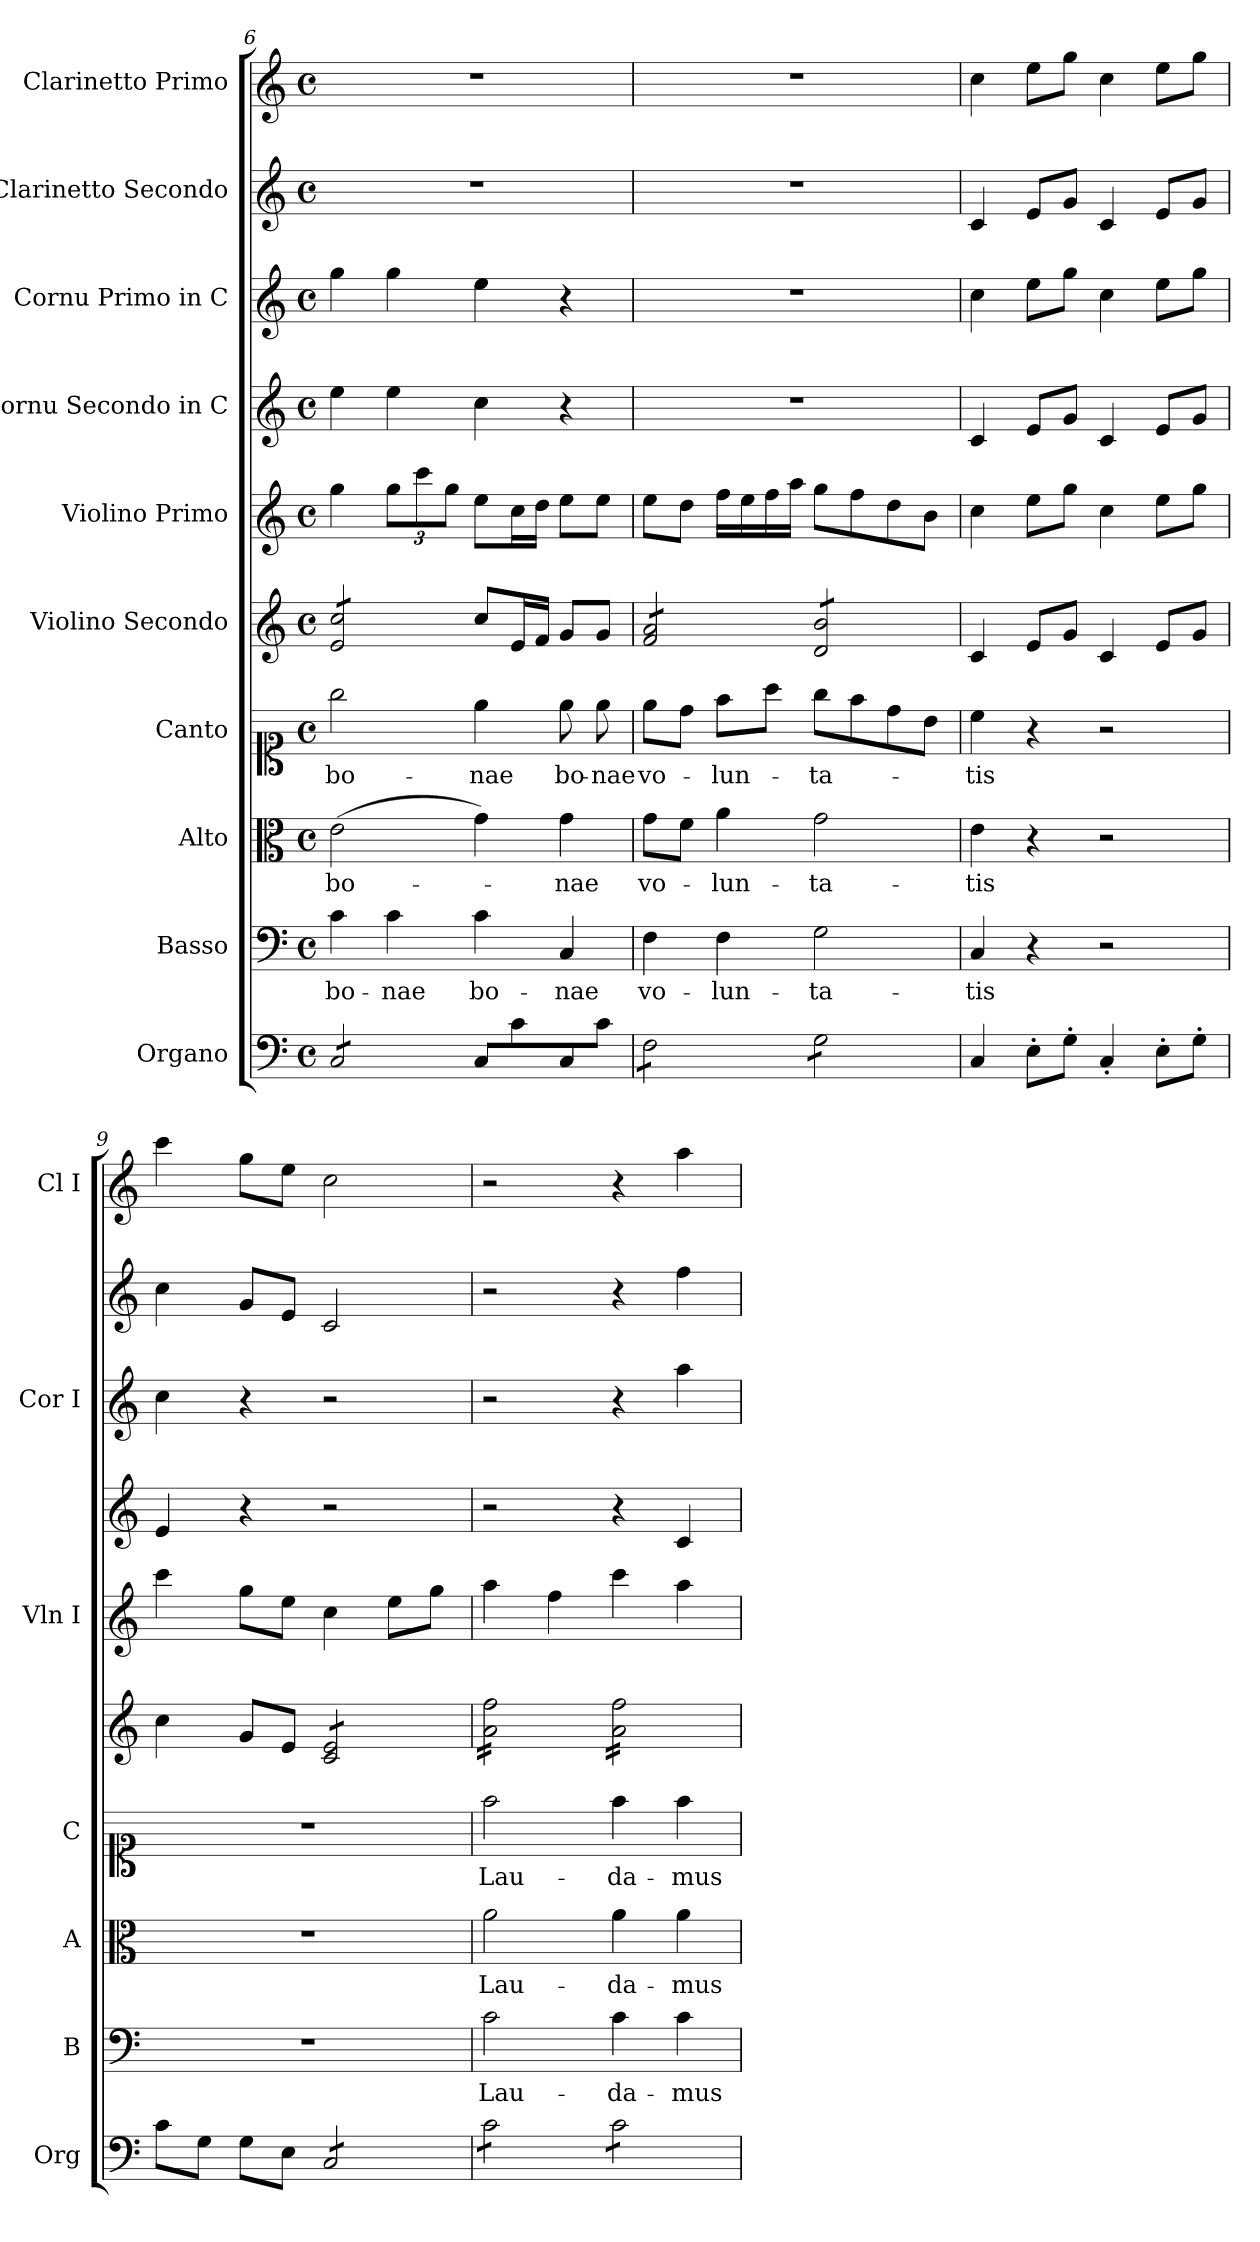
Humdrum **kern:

**kern	**kern	**text	**kern	**text	**kern	**text	**kern	**kern	**kern	**kern	**kern	**kern
*part10	*part9	*part9	*part8	*part8	*part7	*part7	*part6	*part5	*part4	*part3	*part2	*part1
*staff10	*staff9	*staff9	*staff8	*staff8	*staff7	*staff7	*staff6	*staff5	*staff4	*staff3	*staff2	*staff1
*I"Organo	*I"Basso	*	*I"Alto	*	*I"Canto	*	*I"Violino Secondo	*I"Violino Primo	*I"Cornu Secondo in C	*I"Cornu Primo in C	*I"Clarinetto Secondo	*I"Clarinetto Primo
*I'Org	*I'B	*	*I'A	*	*I'C	*	*	*I'Vln I	*	*I'Cor I	*	*I'Cl I
*clefF4	*clefF4	*	*clefC3	*	*clefC1	*	*clefG2	*clefG2	*clefG2	*clefG2	*clefG2	*clefG2
*k[]	*k[]	*	*k[]	*	*k[]	*	*k[]	*k[]	*k[]	*k[]	*k[]	*k[]
*M4/4	*M4/4	*	*M4/4	*	*M4/4	*	*M4/4	*M4/4	*M4/4	*M4/4	*M4/4	*M4/4
*met(c)	*met(c)	*	*met(c)	*	*met(c)	*	*met(c)	*met(c)	*met(c)	*met(c)	*met(c)	*met(c)
=6	=6	=6	=6	=6	=6	=6	=6	=6	=6	=6	=6	=6
*tremolo	*	*	*	*	*	*	*	*	*	*	*	*
*	*	*	*	*	*	*	*tremolo	*	*	*	*	*
8CL	4c	bo-	(>2e	bo-	2gg	bo-	8e 8ccL	4gg	4ee	4gg	1r	1r
8C	.	.	.	.	.	.	8e 8cc	.	.	.	.	.
8C	4c	-nae	.	.	.	.	8e 8cc	12ggL	4ee	4gg	.	.
.	.	.	.	.	.	.	.	12ccc	.	.	.	.
8CJ	.	.	.	.	.	.	8e 8ccJ	.	.	.	.	.
*	*	*	*	*	*	*	*Xtremolo	*	*	*	*	*
*Xtremolo	*	*	*	*	*	*	*	*	*	*	*	*
.	.	.	.	.	.	.	.	12ggJ	.	.	.	.
8C/L	4c	bo-	4g)	.	4ee	-nae	8cc\L	8eeL	4cc	4ee	.	.
8c\	.	.	.	.	.	.	16e/L	16ccL	.	.	.	.
.	.	.	.	.	.	.	16f/JJ	16ddJJ	.	.	.	.
8C/	4C	-nae	4g	-nae	8ee	bo-	8gL	8eeL	4r	4r	.	.
8c\J	.	.	.	.	8ee	-nae	8gJ	8eeJ	.	.	.	.
=7	=7	=7	=7	=7	=7	=7	=7	=7	=7	=7	=7	=7
*tremolo	*	*	*	*	*	*	*	*	*	*	*	*
*	*	*	*	*	*	*	*tremolo	*	*	*	*	*
8FL	4F	vo-	8gL	vo-	8eeL	vo-	8f 8aL	8eeL	1r	1r	1r	1r
8F	.	.	8fJ	.	8ddJ	.	8f 8a	8ddJ	.	.	.	.
8F	4F	-lun-	4a	-lun-	8ffL	-lun-	8f 8a	16ffLL	.	.	.	.
.	.	.	.	.	.	.	.	16ee	.	.	.	.
8FJ	.	.	.	.	8aaJ	.	8f 8aJ	16ff	.	.	.	.
.	.	.	.	.	.	.	.	16aaJJ	.	.	.	.
8GL	2G	-ta-	2g	-ta-	8ggL	-ta-	8d 8bL	8ggL	.	.	.	.
8G	.	.	.	.	8ff	.	8d 8b	8ff	.	.	.	.
8G	.	.	.	.	8dd	.	8d 8b	8dd	.	.	.	.
8GJ	.	.	.	.	8bJ	.	8d 8bJ	8bJ	.	.	.	.
*	*	*	*	*	*	*	*Xtremolo	*	*	*	*	*
*Xtremolo	*	*	*	*	*	*	*	*	*	*	*	*
=8	=8	=8	=8	=8	=8	=8	=8	=8	=8	=8	=8	=8
4C	4C	-tis	4e	-tis	4cc	-tis	4c	4cc	4c	4cc	4c	4cc
8E'L	4r	.	4r	.	4r	.	8eL	8eeL	8eL	8eeL	8eL	8eeL
8G'J	.	.	.	.	.	.	8gJ	8ggJ	8gJ	8ggJ	8gJ	8ggJ
4C'	2r	.	2r	.	2r	.	4c	4cc	4c	4cc	4c	4cc
8E'L	.	.	.	.	.	.	8eL	8eeL	8eL	8eeL	8eL	8eeL
8G'J	.	.	.	.	.	.	8gJ	8ggJ	8gJ	8ggJ	8gJ	8ggJ
=9	=9	=9	=9	=9	=9	=9	=9	=9	=9	=9	=9	=9
8cL	1r	.	1r	.	1r	.	4cc	4ccc	4e	4cc	4cc	4ccc
8GJ	.	.	.	.	.	.	.	.	.	.	.	.
8GL	.	.	.	.	.	.	8gL	8ggL	4r	4r	8gL	8ggL
8EJ	.	.	.	.	.	.	8eJ	8eeJ	.	.	8eJ	8eeJ
*tremolo	*	*	*	*	*	*	*	*	*	*	*	*
*	*	*	*	*	*	*	*tremolo	*	*	*	*	*
8CL	.	.	.	.	.	.	8c 8eL	4cc	2r	2r	2c	2cc
8C	.	.	.	.	.	.	8c 8e	.	.	.	.	.
8C	.	.	.	.	.	.	8c 8e	8eeL	.	.	.	.
8CJ	.	.	.	.	.	.	8c 8eJ	8ggJ	.	.	.	.
=10	=10	=10	=10	=10	=10	=10	=10	=10	=10	=10	=10	=10
8cL	2c	Lau-	2a	Lau-	2ff	Lau-	16a 16ffLL	4aa	2r	2r	2r	2r
.	.	.	.	.	.	.	16a 16ff	.	.	.	.	.
8c	.	.	.	.	.	.	16a 16ff	.	.	.	.	.
.	.	.	.	.	.	.	16a 16ff	.	.	.	.	.
8c	.	.	.	.	.	.	16a 16ff	4ff	.	.	.	.
.	.	.	.	.	.	.	16a 16ff	.	.	.	.	.
8cJ	.	.	.	.	.	.	16a 16ff	.	.	.	.	.
.	.	.	.	.	.	.	16a 16ffJJ	.	.	.	.	.
8cL	4c	-da-	4a	-da-	4ff	-da-	16a 16ffLL	4ccc	4r	4r	4r	4r
.	.	.	.	.	.	.	16a 16ff	.	.	.	.	.
8c	.	.	.	.	.	.	16a 16ff	.	.	.	.	.
.	.	.	.	.	.	.	16a 16ff	.	.	.	.	.
8c	4c	-mus	4a	-mus	4ff	-mus	16a 16ff	4aa	4c	4aa	4ff	4aa
.	.	.	.	.	.	.	16a 16ff	.	.	.	.	.
8cJ	.	.	.	.	.	.	16a 16ff	.	.	.	.	.
*Xtremolo	*	*	*	*	*	*	*	*	*	*	*	*
.	.	.	.	.	.	.	16a 16ffJJ	.	.	.	.	.
*	*	*	*	*	*	*	*Xtremolo	*	*	*	*	*
=	=	=	=	=	=	=	=	=	=	=	=	=
*-	*-	*-	*-	*-	*-	*-	*-	*-	*-	*-	*-	*-
